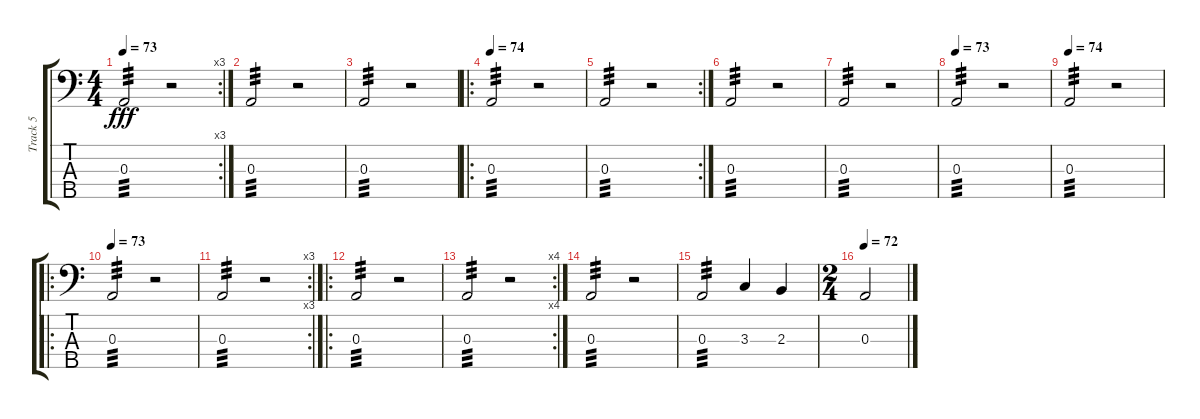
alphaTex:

\track ("Track 5" "Track 5") {instrument electricbassfinger}
\staff {score tabs}
\tuning (G2 D2 A1 E1 B0) {hide}
\rc 3
\ts (4 4)
\tempo 73
\clef f4
\ks c
0.3.2{tp 3 dy fff} r.2 |
0.3.2{tp 3} r.2 |
0.3.2{tp 3} r.2 |
\ro
\tempo 74
0.3.2{tp 3} r.2 |
\rc 2
0.3.2{tp 3} r.2 |
0.3.2{tp 3} r.2 |
0.3.2{tp 3} r.2 |
\tempo 73
0.3.2{tp 3} r.2 |
\tempo 74
0.3.2{tp 3} r.2 |
\ro
\tempo 73
0.3.2{tp 3} r.2 |
\rc 3
0.3.2{tp 3} r.2 |
\ro
0.3.2{tp 3} r.2 |
\rc 4
0.3.2{tp 3} r.2 |
0.3.2{tp 3} r.2 |
0.3.2{tp 3} 3.3.4 2.3.4 |
\ts (2 4)
\tempo 72
0.3.2
